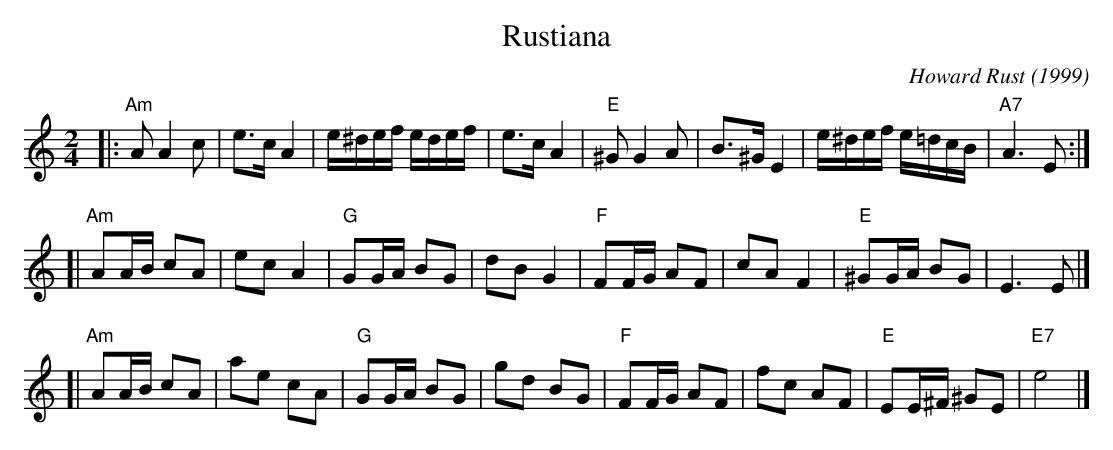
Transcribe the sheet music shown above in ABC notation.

X:1
T: Rustiana
C: Howard Rust (1999)
M: 2/4
L: 1/16
K: Am
|: "Am"A2 A4 c2 | e3c A4 | e^def edef | e3c A4 \
|  "E"^G2 G4 A2 | B3^G E4 | e^def e=dcB | "A7"A6 E2 :|
[| "Am"A2AB c2A2 | e2c2 A4 | "G"G2GA B2G2 | d2B2 G4 \
|   "F"F2FG A2F2 | c2A2 F4 | "E"^G2GA B2G2 | E6 E2 |]
[| "Am"A2AB c2A2 | a2e2 c2A2 | "G"G2GA B2G2 | g2d2 B2G2 \
|   "F"F2FG A2F2 | f2c2 A2F2 | "E"E2E^F ^G2E2 | "E7"e8 |]
